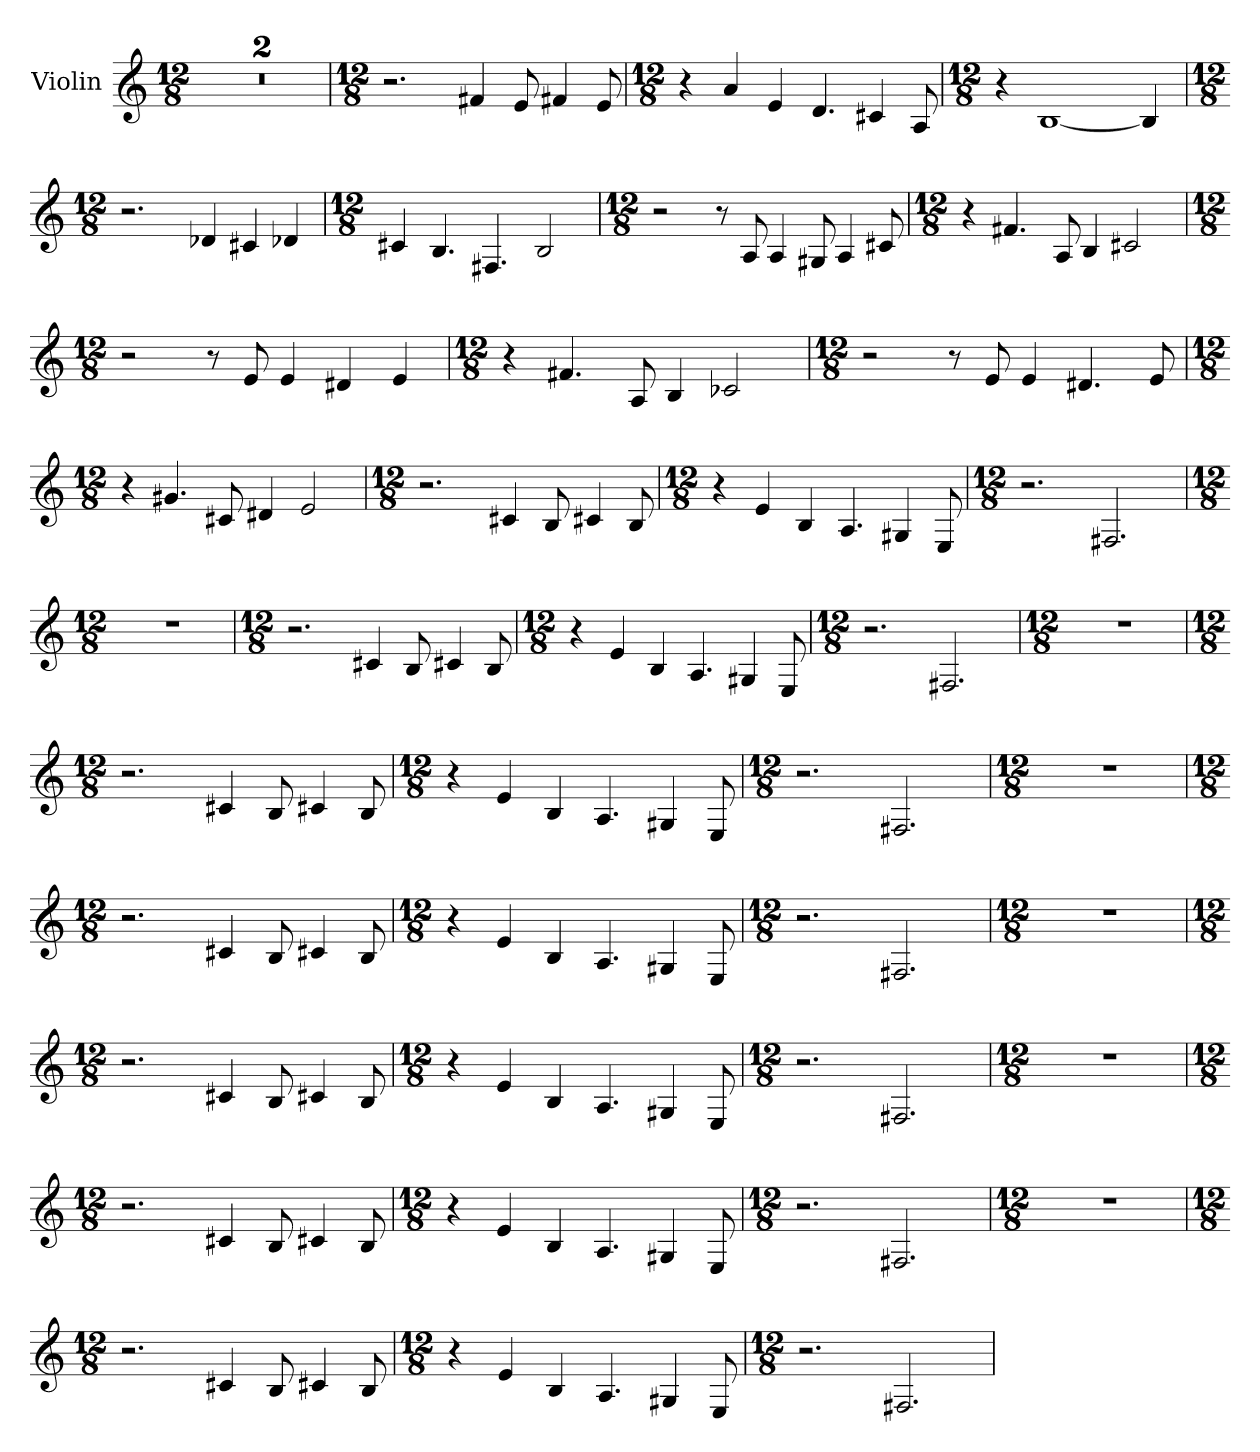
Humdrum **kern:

**kern
*part1
*staff1
*I"Violin
*I'Vln
*M12/8
=
1.r
=
*M12/8
1.r
=
*M12/8
2.r
4f#X
8e
4f#X
8e
=
*M12/8
4r
4a
4e
4.d
4c#X
8A
=
*M12/8
4r
[1B
4B]
=
*M12/8
2.r
4d-X
4c#X
4d-X
=
*M12/8
4c#X
4.B
4.F#X
2B
=
*M12/8
2r
8r
8A
4A
8G#X
4A
8c#X
=
*M12/8
4r
4.f#X
8A
4B
2c#X
=
*M12/8
2r
8r
8e
4e
4d#X
4e
=
*M12/8
4r
4.f#X
8A
4B
2c-X
=
*M12/8
2r
8r
8e
4e
4.d#X
8e
=
*M12/8
4r
4.g#X
8c#X
4d#X
2e
=
*M12/8
2.r
4c#X
8B
4c#X
8B
=
*M12/8
4r
4e
4B
4.A
4G#X
8E
=
*M12/8
2.r
2.F#X
=
*M12/8
1.r
=
*M12/8
2.r
4c#X
8B
4c#X
8B
=
*M12/8
4r
4e
4B
4.A
4G#X
8E
=
*M12/8
2.r
2.F#X
=
*M12/8
1.r
=
*M12/8
2.r
4c#X
8B
4c#X
8B
=
*M12/8
4r
4e
4B
4.A
4G#X
8E
=
*M12/8
2.r
2.F#X
=
*M12/8
1.r
=
*M12/8
2.r
4c#X
8B
4c#X
8B
=
*M12/8
4r
4e
4B
4.A
4G#X
8E
=
*M12/8
2.r
2.F#X
=
*M12/8
1.r
=
*M12/8
2.r
4c#X
8B
4c#X
8B
=
*M12/8
4r
4e
4B
4.A
4G#X
8E
=
*M12/8
2.r
2.F#X
=
*M12/8
1.r
=
*M12/8
2.r
4c#X
8B
4c#X
8B
=
*M12/8
4r
4e
4B
4.A
4G#X
8E
=
*M12/8
2.r
2.F#X
=
*M12/8
1.r
=
*M12/8
2.r
4c#X
8B
4c#X
8B
=
*M12/8
4r
4e
4B
4.A
4G#X
8E
=
*M12/8
2.r
2.F#X
=
*-
